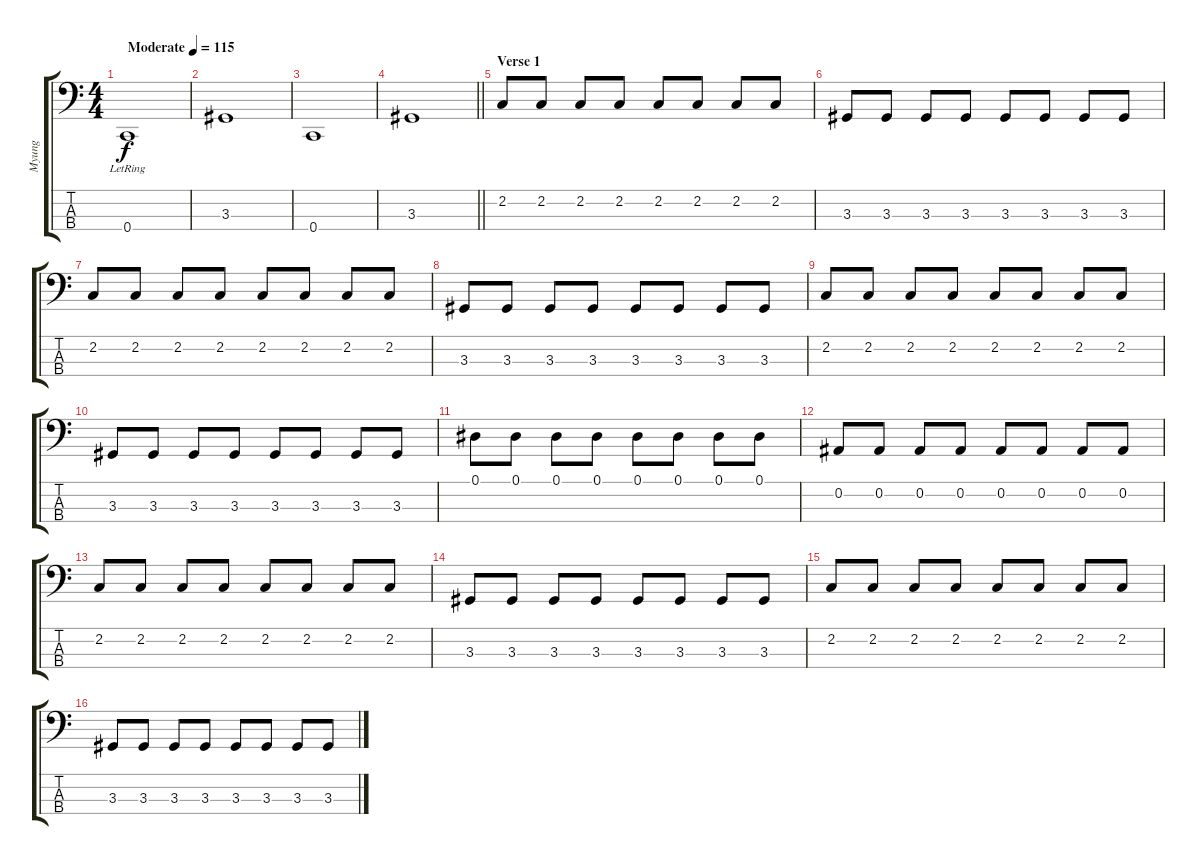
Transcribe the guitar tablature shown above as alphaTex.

\track ("Myung" "Myung") {instrument electricbassfinger}
\staff {score tabs}
\tuning (Eb2 Bb1 F1 C1) {hide}
\ts (4 4)
\tempo (115 "Moderate")
\clef f4
\ks c
0.4{lr}.1{dy f instrument electricbassfinger} |
3.3.1 |
0.4.1 |
\barLineRight lightlight
3.3.1 |
\section ("" "Verse 1")
2.2.8 2.2.8 2.2.8 2.2.8 2.2.8 2.2.8 2.2.8 2.2.8 |
3.3.8 3.3.8 3.3.8 3.3.8 3.3.8 3.3.8 3.3.8 3.3.8 |
2.2.8 2.2.8 2.2.8 2.2.8 2.2.8 2.2.8 2.2.8 2.2.8 |
3.3.8 3.3.8 3.3.8 3.3.8 3.3.8 3.3.8 3.3.8 3.3.8 |
2.2.8 2.2.8 2.2.8 2.2.8 2.2.8 2.2.8 2.2.8 2.2.8 |
3.3.8 3.3.8 3.3.8 3.3.8 3.3.8 3.3.8 3.3.8 3.3.8 |
0.1.8 0.1.8 0.1.8 0.1.8 0.1.8 0.1.8 0.1.8 0.1.8 |
0.2.8 0.2.8 0.2.8 0.2.8 0.2.8 0.2.8 0.2.8 0.2.8 |
2.2.8 2.2.8 2.2.8 2.2.8 2.2.8 2.2.8 2.2.8 2.2.8 |
3.3.8 3.3.8 3.3.8 3.3.8 3.3.8 3.3.8 3.3.8 3.3.8 |
2.2.8 2.2.8 2.2.8 2.2.8 2.2.8 2.2.8 2.2.8 2.2.8 |
3.3.8 3.3.8 3.3.8 3.3.8 3.3.8 3.3.8 3.3.8 3.3.8
